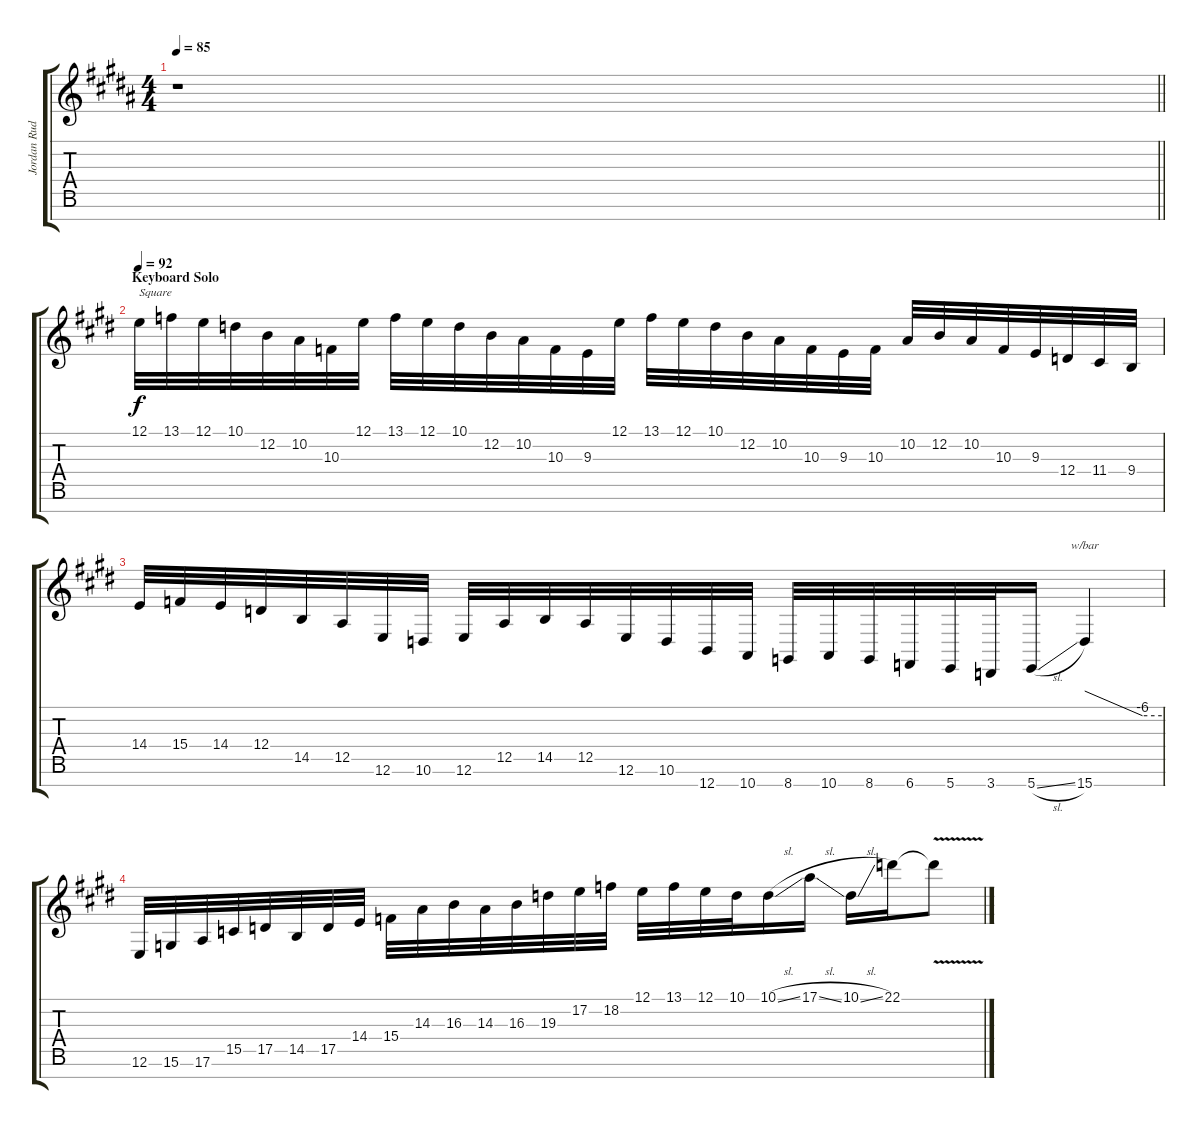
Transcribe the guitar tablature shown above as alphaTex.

\track ("Jordan Rudess" "Jordan Rud") {instrument synthstrings2}
\staff {score tabs}
\tuning (E4 B3 G3 D3 A2 E2 B1) {hide}
\ts (4 4)
\tempo 85
\clef g2
\barLineRight lightlight
\ks b
r.1{dy f} |
\section ("" "Keyboard Solo")
\tempo 92
\ks e
12.1.32{txt "Square" volume 16 instrument lead2sawtooth} 13.1.32 12.1.32 10.1.32 12.2.32 10.2.32 10.3.32 12.1.32 13.1.32 12.1.32 10.1.32 12.2.32 10.2.32 10.3.32 9.3.32 12.1.32 13.1.32 12.1.32 10.1.32 12.2.32 10.2.32 10.3.32 9.3.32 10.3.32 10.2.32 12.2.32 10.2.32 10.3.32 9.3.32 12.4.32 11.4.32 9.4.32 |
14.4.32 15.4.32 14.4.32 12.4.32 14.5.32 12.5.32 12.6.32 10.6.32 12.6.32 12.5.32 14.5.32 12.5.32 12.6.32 10.6.32 12.7.32 10.7.32 8.7.32 10.7.32 8.7.32 6.7.32 5.7.32 3.7.32 5.7{sl}.16 15.7.4{tbe (custom default 0 0 45 -24 60 -24)} |
12.6.32 15.6.32 17.6.32 15.5.32 17.5.32 14.5.32 17.5.32 14.4.32 15.4.32 14.3.32 16.3.32 14.3.32 16.3.32 19.3.32 17.2.32 18.2.32 12.1.32 13.1.32 12.1.32 10.1.32 10.1{sl}.16 17.1{sl}.16 10.1{sl}.16 22.1.16 22.1{v t}.8
